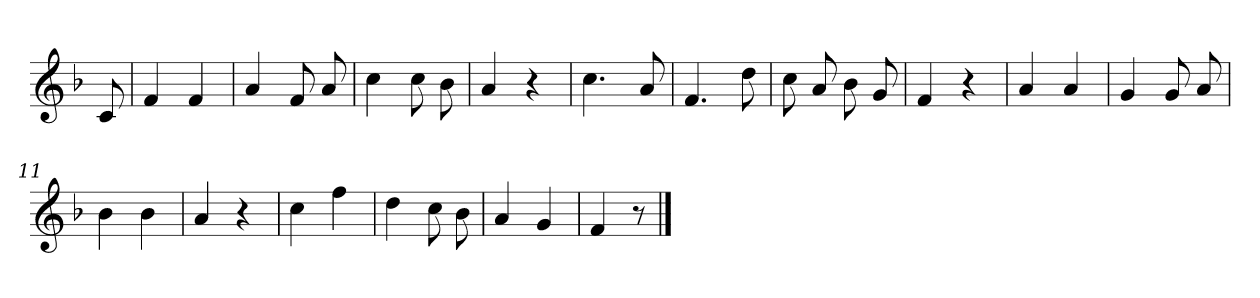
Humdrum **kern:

**kern
*part1
*staff1
*clefG2
*k[b-]
*F:
=
8c
=1
4f
4f
=2
4a
8f
8a
=3
4cc
8cc
8b-
=4
4a
4r
=5
4.cc
8a
=6
4.f
8dd
=7
8cc
8a
8b-
8g
=8
4f
4r
=9
4a
4a
=10
4g
8g
8a
=11
4b-
4b-
=12
4a
4r
=13
4cc
4ff
=14
4dd
8cc
8b-
=15
4a
4g
=16
4f
8r
==
*-
